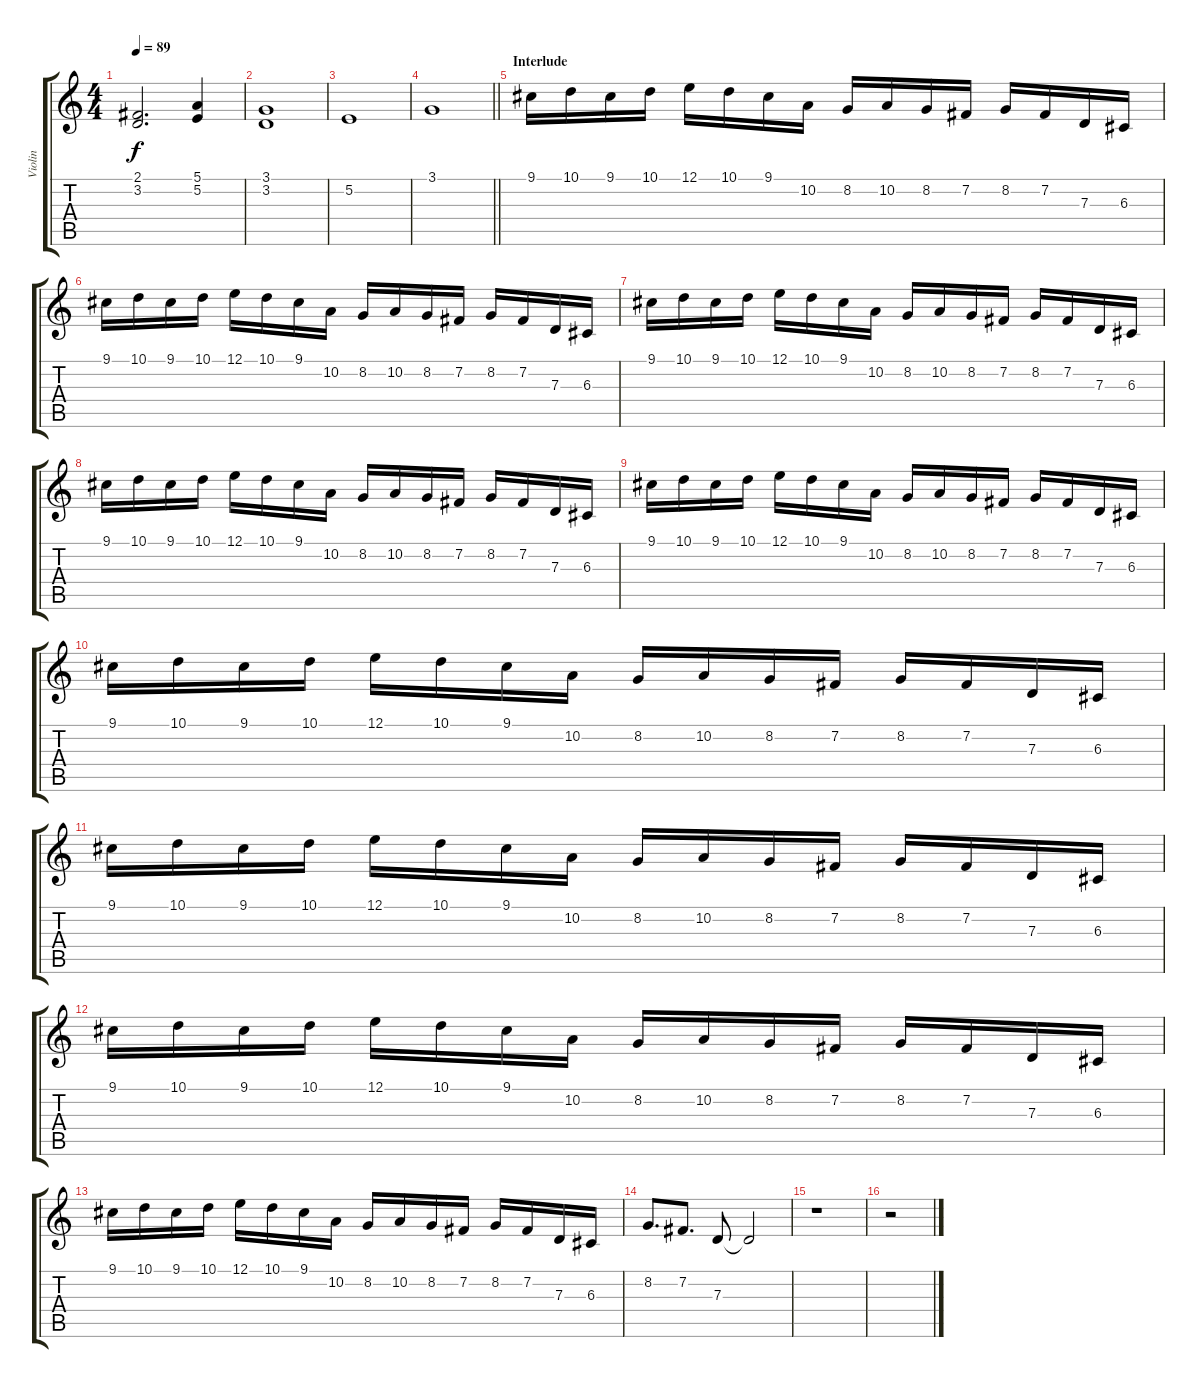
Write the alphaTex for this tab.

\track ("Violin" "Violin") {instrument violin}
\staff {score tabs}
\tuning (E4 B3 G3 D3 A2 E2) {hide}
\ts (4 4)
\tempo 89
\clef g2
\ks c
(2.1 3.2).2{d dy f} (5.1 5.2).4 |
(3.1 3.2).1 |
5.2.1 |
\barLineRight lightlight
3.1.1 |
\section ("" "Interlude")
9.1.16 10.1.16 9.1.16 10.1.16 12.1.16 10.1.16 9.1.16 10.2.16 8.2.16 10.2.16 8.2.16 7.2.16 8.2.16 7.2.16 7.3.16 6.3.16 |
9.1.16 10.1.16 9.1.16 10.1.16 12.1.16 10.1.16 9.1.16 10.2.16 8.2.16 10.2.16 8.2.16 7.2.16 8.2.16 7.2.16 7.3.16 6.3.16 |
9.1.16 10.1.16 9.1.16 10.1.16 12.1.16 10.1.16 9.1.16 10.2.16 8.2.16 10.2.16 8.2.16 7.2.16 8.2.16 7.2.16 7.3.16 6.3.16 |
9.1.16 10.1.16 9.1.16 10.1.16 12.1.16 10.1.16 9.1.16 10.2.16 8.2.16 10.2.16 8.2.16 7.2.16 8.2.16 7.2.16 7.3.16 6.3.16 |
9.1.16 10.1.16 9.1.16 10.1.16 12.1.16 10.1.16 9.1.16 10.2.16 8.2.16 10.2.16 8.2.16 7.2.16 8.2.16 7.2.16 7.3.16 6.3.16 |
9.1.16 10.1.16 9.1.16 10.1.16 12.1.16 10.1.16 9.1.16 10.2.16 8.2.16 10.2.16 8.2.16 7.2.16 8.2.16 7.2.16 7.3.16 6.3.16 |
9.1.16 10.1.16 9.1.16 10.1.16 12.1.16 10.1.16 9.1.16 10.2.16 8.2.16 10.2.16 8.2.16 7.2.16 8.2.16 7.2.16 7.3.16 6.3.16 |
9.1.16 10.1.16 9.1.16 10.1.16 12.1.16 10.1.16 9.1.16 10.2.16 8.2.16 10.2.16 8.2.16 7.2.16 8.2.16 7.2.16 7.3.16 6.3.16 |
9.1.16 10.1.16 9.1.16 10.1.16 12.1.16 10.1.16 9.1.16 10.2.16 8.2.16 10.2.16 8.2.16 7.2.16 8.2.16 7.2.16 7.3.16 6.3.16 |
8.2.8{d} 7.2.8{d} 7.3.8{volume 0} 7.3{t}.2 |
r.1 |
r.2
